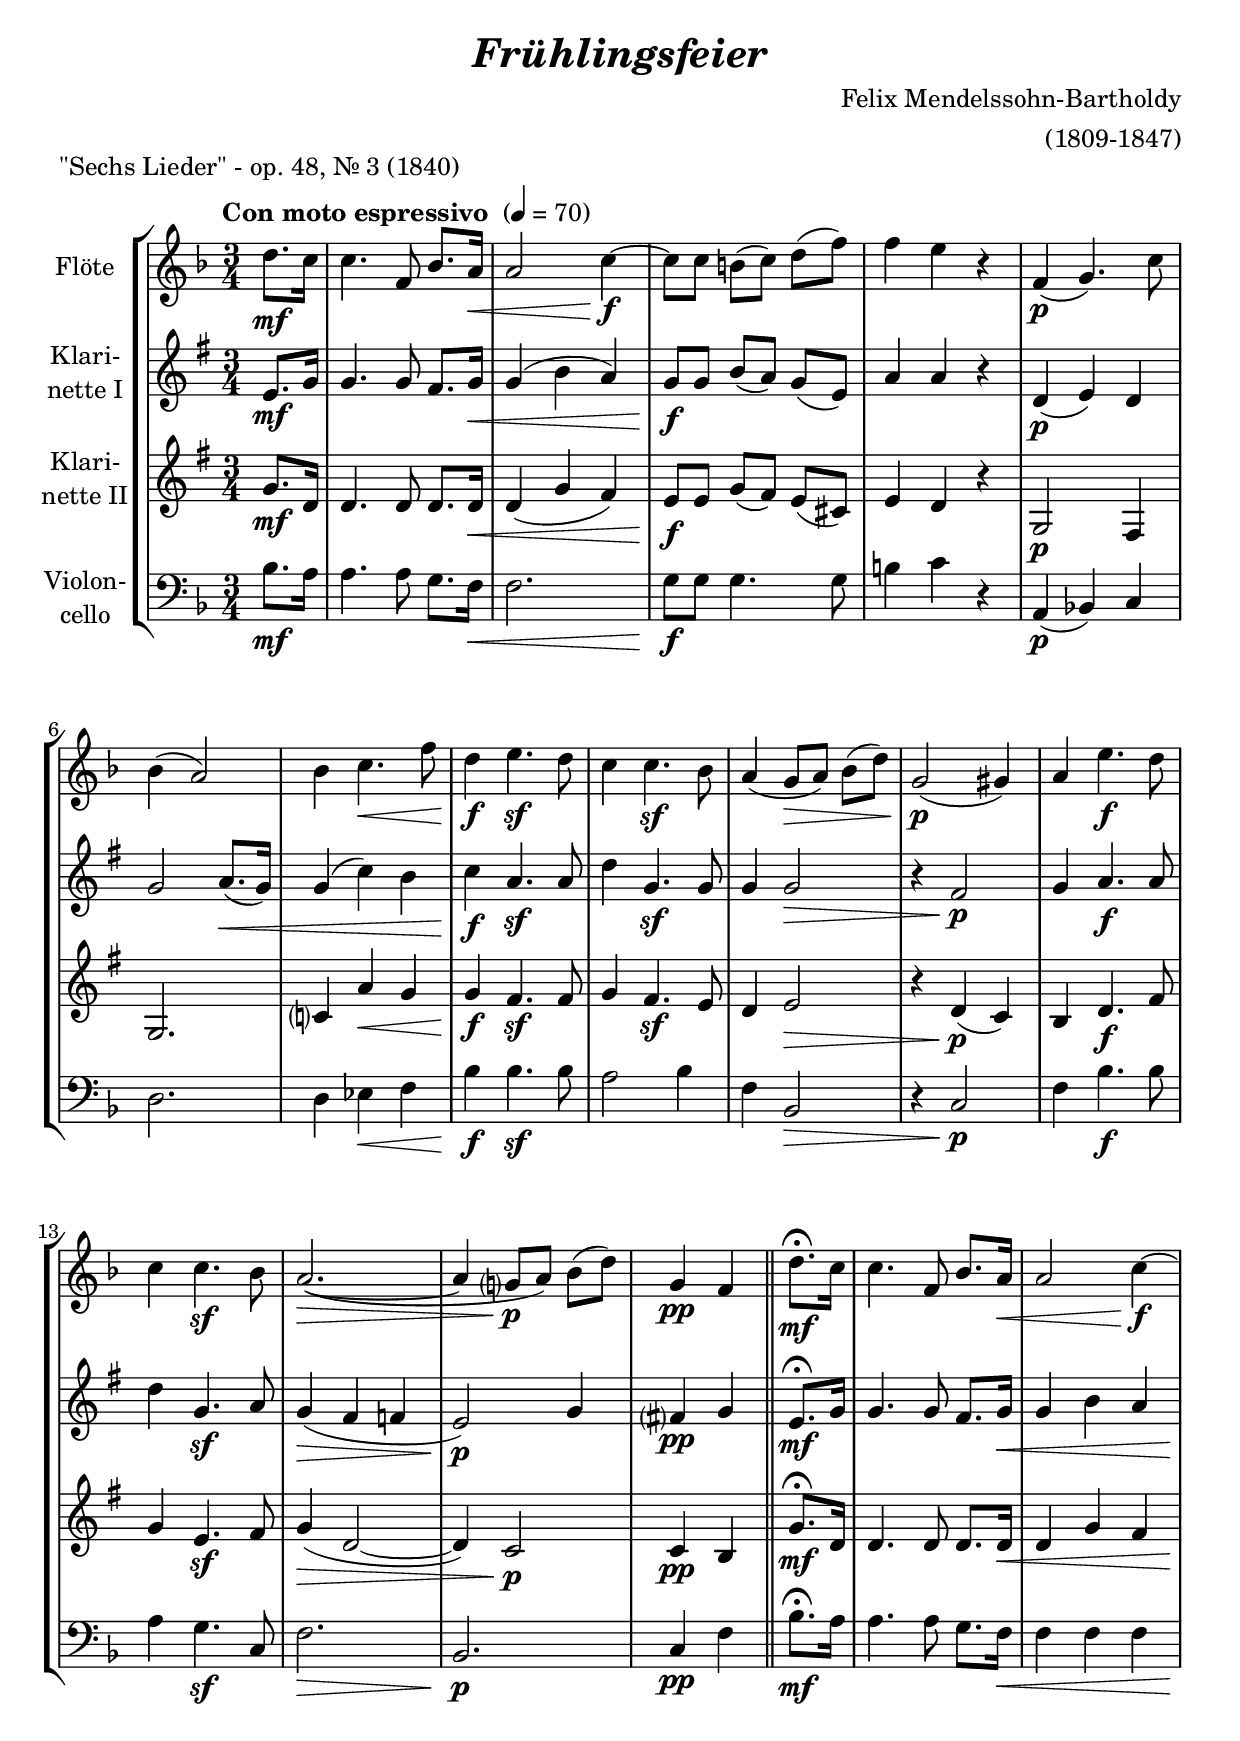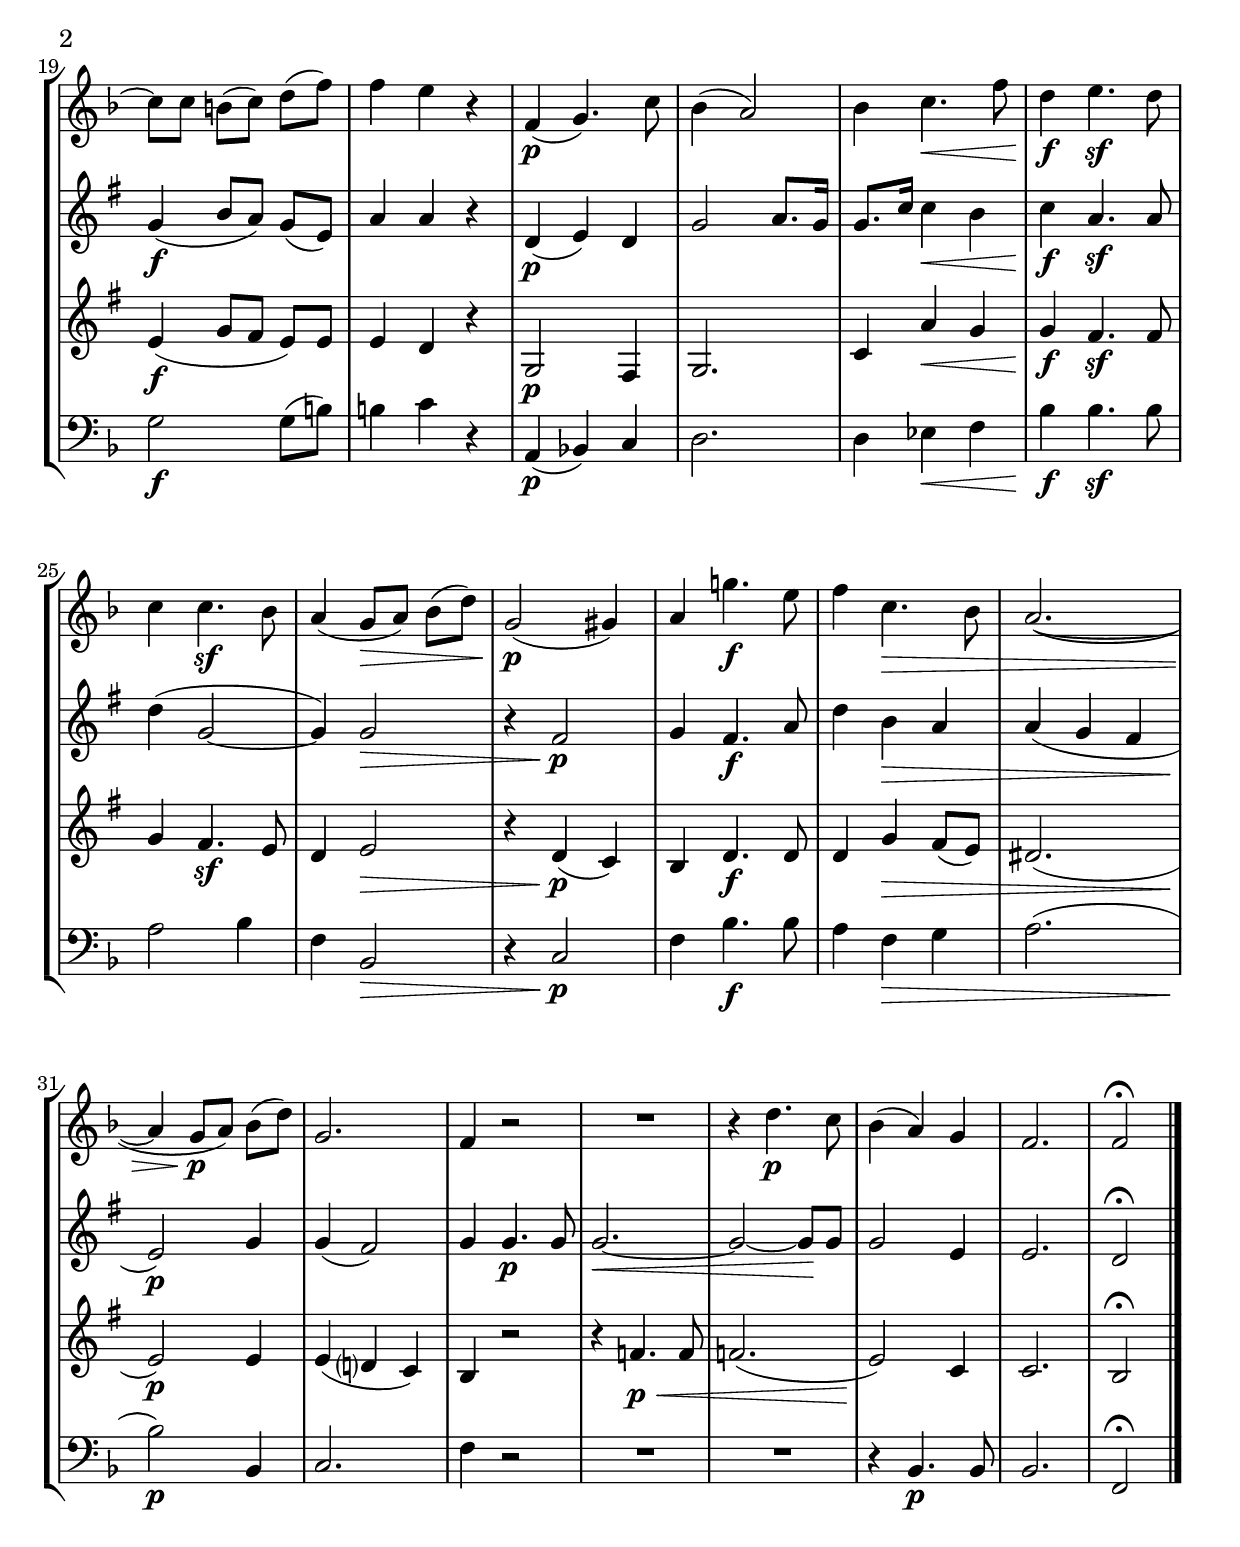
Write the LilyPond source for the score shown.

\version "2.18.2"
\include "deutsch.ly"
  
#(set-global-staff-size 22)

\header {
  title     = \markup \bold \italic "Frühlingsfeier"
  composer  = "Felix Mendelssohn-Bartholdy"
  arranger  = "(1809-1847)"
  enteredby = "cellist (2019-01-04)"
  piece     = "\"Sechs Lieder\" - op. 48, Nr. 3 (1840)"
}

voiceconsts = {
  \key e \major
  \time 3/4
  \clef "treble"
%  \numericTimeSignature
  \compressFullBarRests
  % Set default beaming for all staves
  \set Timing.beamExceptions = #'()
  \set Timing.baseMoment     = #(ly:make-moment 1 4)
  \set Timing.beatStructure  = #'(1 1 1)
  \tempo "Con moto espressivo " 4=70
}

micl = "clarinet"
mifl = "flute"
miob = "oboe"
mifh = "french horn"
misx = "tenor sax"
mist = "string ensemble 1"
miba = "cello"

va = \relative c'' {
  \voiceconsts

  \partial 4 cis8.\mf h16
  h4. e,8 a8. gis16\<
  gis2 h4~\!\f
  h8 h ais( h) cis( e)
  e4 dis r
  e,(\p fis4.) h8
  a4( gis2)
  a4 h4.\< e8

  cis4\!\f dis4.\sf cis8
  h4 h4.\sf a8
  gis4( fis8\> gis) a( cis)
  fis,2(\p fisis4)
  gis dis'4.\f cis8
  h4 h4.\sf a8
  gis2.(~\>
  gis4 fis?8\!\p gis) a( cis)

  fis,4\pp e \bar "||" cis'8.\fermata\mf h16
  h4. e,8 a8. gis16\<
  gis2 h4~\!\f
  h8 h ais( h) cis( e)
  e4 dis r
  e,(\p fis4.) h8
  a4( gis2)

  a4 h4.\< e8
  cis4\!\f dis4.\sf cis8
  h4 h4.\sf a8
  gis4( fis8\> gis) a( cis)
  fis,2(\p fisis4)
  gis fis'!4.\f dis8
  e4 h4.\> a8
  gis2.(~

  gis4 fis8\!\p gis) a( cis)
  fis,2.
  e4 r2
  R2.
  r4 cis'4.\p h8
  a4( gis) fis
  e2.
  e2\fermata \bar "|."
}

vb = \relative c' {
  \voiceconsts

  \partial 4 cis8.\mf e16
  e4. e8 dis8. e16\<
  e4( gis fis)
  e8\!\f e gis( fis) e( cis)
  fis4 fis r
  h,(\p cis) h
  e2 fis8.(\< e16)
  e4( a) gis

  a\!\f fis4.\sf fis8
  h4 e,4.\sf e8
  e4 e2\>
  r4 dis2\!\p
  e4 fis4.\f fis8
  h4 e,4.\sf fis8
  e4(\> dis d
  cis2)\!\p e4

  dis?\pp e \bar "||" cis8.\fermata\mf e16
  e4. e8 dis8. e16\<
  e4 gis fis
  e(\!\f gis8 fis) e( cis)
  fis4 fis r
  h,(\p cis) h
  e2 fis8. e16
  
  e8. a16 a4\< gis
  a\!\f fis4.\sf fis8
  h4( e,2~
  e4) e2\>
  r4 dis2\!\p
  e4 dis4.\f fis8
  h4 gis\> fis
  fis( e dis
  
  cis2)\!\p e4
  e( dis2)
  e4 e4.\p e8
  e2.~\<
  e2~ e8\! e
  e2 cis4
  cis2.
  h2\fermata \bar "|."
}

vc = \relative c' {
  \voiceconsts
  
  \partial 4 e8.\mf h16
  h4. h8 h8. h16\<
  h4( e dis)
  cis8\!\f cis e( dis) cis( ais)
  cis4 h r
  e,2\p dis4
  e2.
  a?4 fis'\< e

  e\!\f dis4.\sf dis8
  e4 dis4.\sf cis8
  h4 cis2\>
  r4 h(\!\p a)
  gis h4.\f dis8
  e4 cis4.\sf dis8
  e4(\> h2~
  h4) a2\!\p

  a4\pp gis \bar "||" e'8.\fermata\mf h16
  h4. h8 h8. h16\<
  h4 e dis
  cis(\!\f e8 dis cis) cis
  cis4 h r
  e,2\p dis4
  e2.
  
  a4 fis'\< e
  e\!\f dis4.\sf dis8
  e4 dis4.\sf cis8
  h4 cis2\>
  r4 h(\!\p a)
  gis h4.\f h8
  h4 e\> dis8( cis)

  his2.(
  cis2)\p cis4
  cis( h? a)
  gis r2
  r4 d'4.\p\< d8
  d2.(
  cis2)\! a4
  a2.
  gis2\fermata \bar "|."
}

vd = \relative c' {
  \voiceconsts
  \clef "bass"
  
  \partial 4 a8.\mf gis16
  gis4. gis8 fis8. e16\<
  e2.
  fis8\!\f fis fis4. fis8
  ais4 h r
  gis,(\p a!) h
  cis2.
  cis4 d\< e

  a\!\f a4.\sf a8
  gis2 a4
  e a,2\>
  r4 h2\!\p
  e4 a4.\f a8
  gis4 fis4.\sf h,8
  e2.\>
  a,\!\p  
  h4\pp e \bar "||" a8.\fermata\mf gis16
  
  gis4. gis8 fis8. e16\<
  e4 e e
  fis2\!\f fis8( ais)
  ais4 h r
  gis,(\p a!) h
  cis2.
  cis4 d\< e

  a\!\f a4.\sf a8
  gis2 a4
  e a,2\>
  r4 h2\!\p
  e4 a4.\f a8
  gis4 e\> fis
  gis2.(

  a2)\!\p a,4
  h2.
  e4 r2
  R2.*2
  r4 a,4.\p a8
  a2.
  e2\fermata \bar "|."
}


music = \new StaffGroup <<
      \new Staff {
	\set Staff.midiInstrument = \mifl
	\set Staff.instrumentName = \markup \center-column { "Flöte" }
	\transpose e f { \va }
      }

      \new Staff {
	\set Staff.midiInstrument = \micl
	\set Staff.instrumentName = \markup \center-column { "Klari-" "nette I" }
	\transpose e g { \vb }
      }

      \new Staff {
	\set Staff.midiInstrument = \micl
	\set Staff.instrumentName = \markup \center-column { "Klari-" "nette II" }
	\transpose e g { \vc }
      }

      \new Staff {
	\set Staff.midiInstrument = \miba
	\set Staff.instrumentName = \markup \center-column { "Violon-" "cello" }
	\transpose e f { \vd }
      }
>>

\book {
  \score {
    \music
    \layout {}
  }

  \score {
    \unfoldRepeats \music

    \midi {
      \context {
        \Score
      }
    }
  }
}
